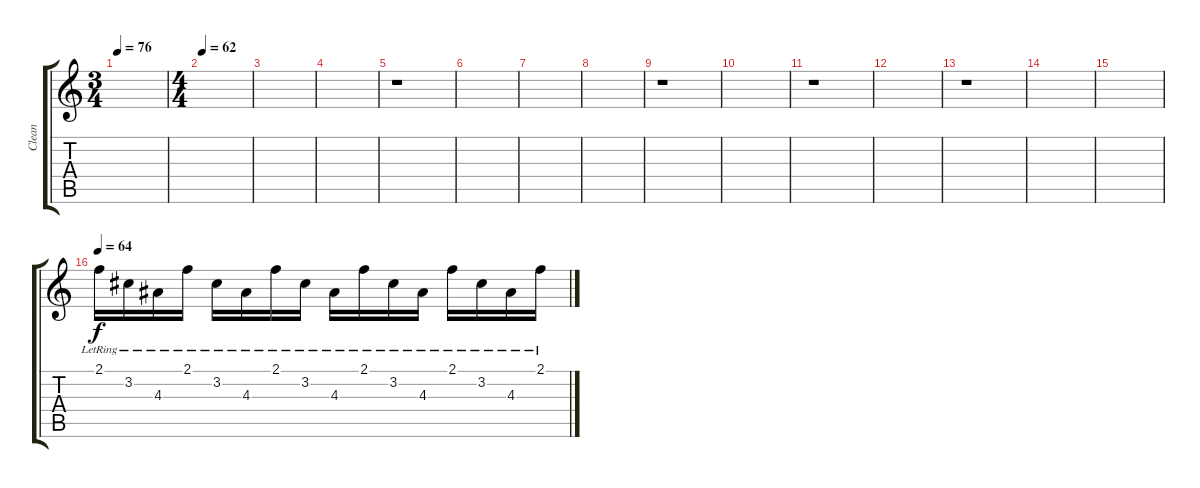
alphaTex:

\track ("Clean" "Clean") {instrument electricguitarclean}
\staff {score tabs}
\tuning (Eb4 Bb3 Gb3 Db3 Ab2 Eb2) {hide}
\ts (3 4)
\tempo 76
\clef g2
\ks c
|
\ts (4 4)
\tempo 62
|
|
|
r.1 |
|
|
|
r.1 |
|
r.1 |
|
r.1 |
|
|
\tempo 64
2.1{lr}.16 3.2{lr}.16 4.3{lr}.16 2.1{lr}.16 3.2{lr}.16 4.3{lr}.16 2.1{lr}.16 3.2{lr}.16 4.3{lr}.16 2.1{lr}.16 3.2{lr}.16 4.3{lr}.16 2.1{lr}.16 3.2{lr}.16 4.3{lr}.16 2.1{lr}.16
